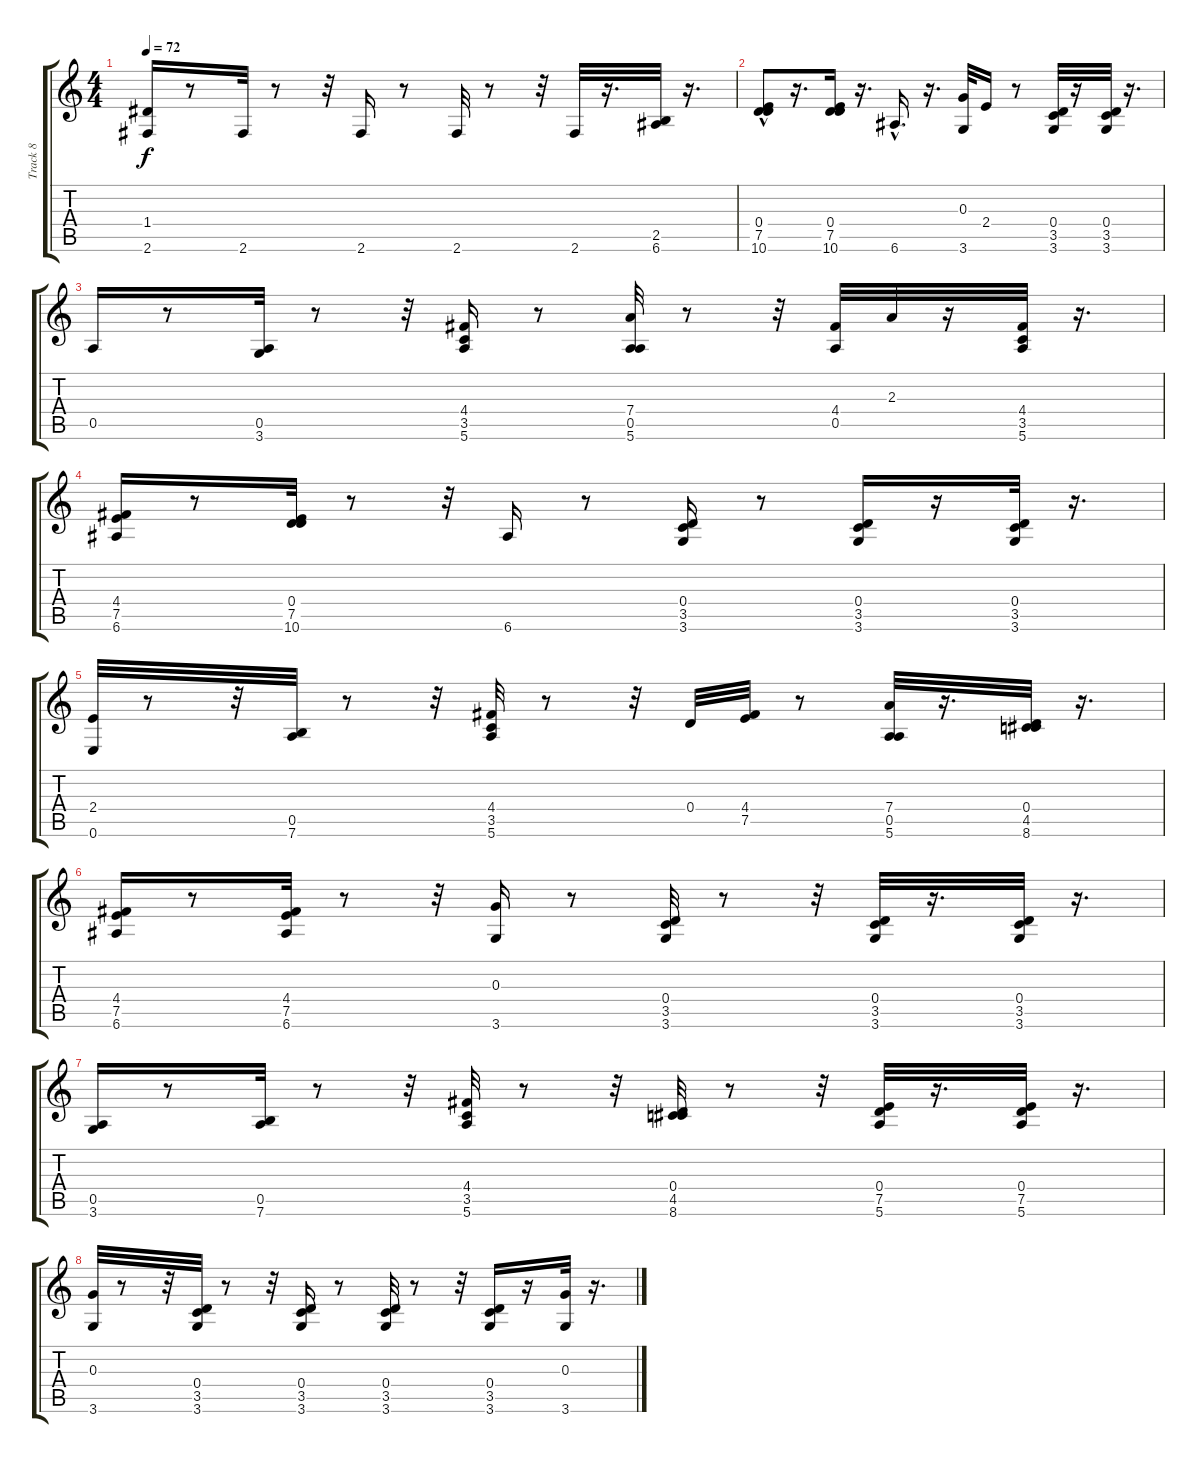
\track ("Track 8" "Track 8") {instrument electricguitarclean}
\staff {score tabs}
\tuning (E4 B3 G3 D3 A2 E2) {hide}
\ts (4 4)
\tempo 72
\clef g2
\ks c
(1.4 2.6).16{dy f} r.8 2.6.32 r.8 r.32 2.6.16 r.8 2.6.32 r.8 r.32 2.6.32 r.16{d} (2.5 6.6).32 r.16{d} |
(0.4{hac} 7.5 10.6{hac}).8 r.16{d} (0.4 7.5 10.6).16 r.16{d} 6.6{hac}.16{d} r.16{d} (0.3 3.6).32 2.4.16 r.8 (0.4 3.5 3.6).32 r.16 (0.4 3.5 3.6).32 r.16{d} |
0.5.16 r.8 (0.5 3.6).32 r.8 r.32 (4.4 3.5 5.6).16 r.8 (7.4 0.5 5.6).32 r.8 r.32 (4.4 0.5).32 2.3.32 r.16 (4.4 3.5 5.6).32 r.16{d} |
(4.4 7.5 6.6).16 r.8 (0.4 7.5 10.6).32 r.8 r.32 6.6.16 r.8 (0.4 3.5 3.6).16 r.8 (0.4 3.5 3.6).16 r.16 (0.4 3.5 3.6).32 r.16{d} |
(2.4 0.6).32 r.8 r.32 (0.5 7.6).32 r.8 r.32 (4.4 3.5 5.6).32 r.8 r.32 0.4.32 (4.4 7.5).32 r.8 (7.4 0.5 5.6).32 r.16{d} (0.4 4.5 8.6).32 r.16{d} |
(4.4 7.5 6.6).16 r.8 (4.4 7.5 6.6).32 r.8 r.32 (0.3 3.6).16 r.8 (0.4 3.5 3.6).32 r.8 r.32 (0.4 3.5 3.6).32 r.16{d} (0.4 3.5 3.6).32 r.16{d} |
(0.5 3.6).16 r.8 (0.5 7.6).32 r.8 r.32 (4.4 3.5 5.6).32 r.8 r.32 (0.4 4.5 8.6).32 r.8 r.32 (0.4 7.5 5.6).32 r.16{d} (0.4 7.5 5.6).32 r.16{d} |
(0.3 3.6).32 r.8 r.32 (0.4 3.5 3.6).32 r.8 r.32 (0.4 3.5 3.6).16 r.8 (0.4 3.5 3.6).32 r.8 r.32 (0.4 3.5 3.6).16 r.16 (0.3 3.6).32 r.16{d}
